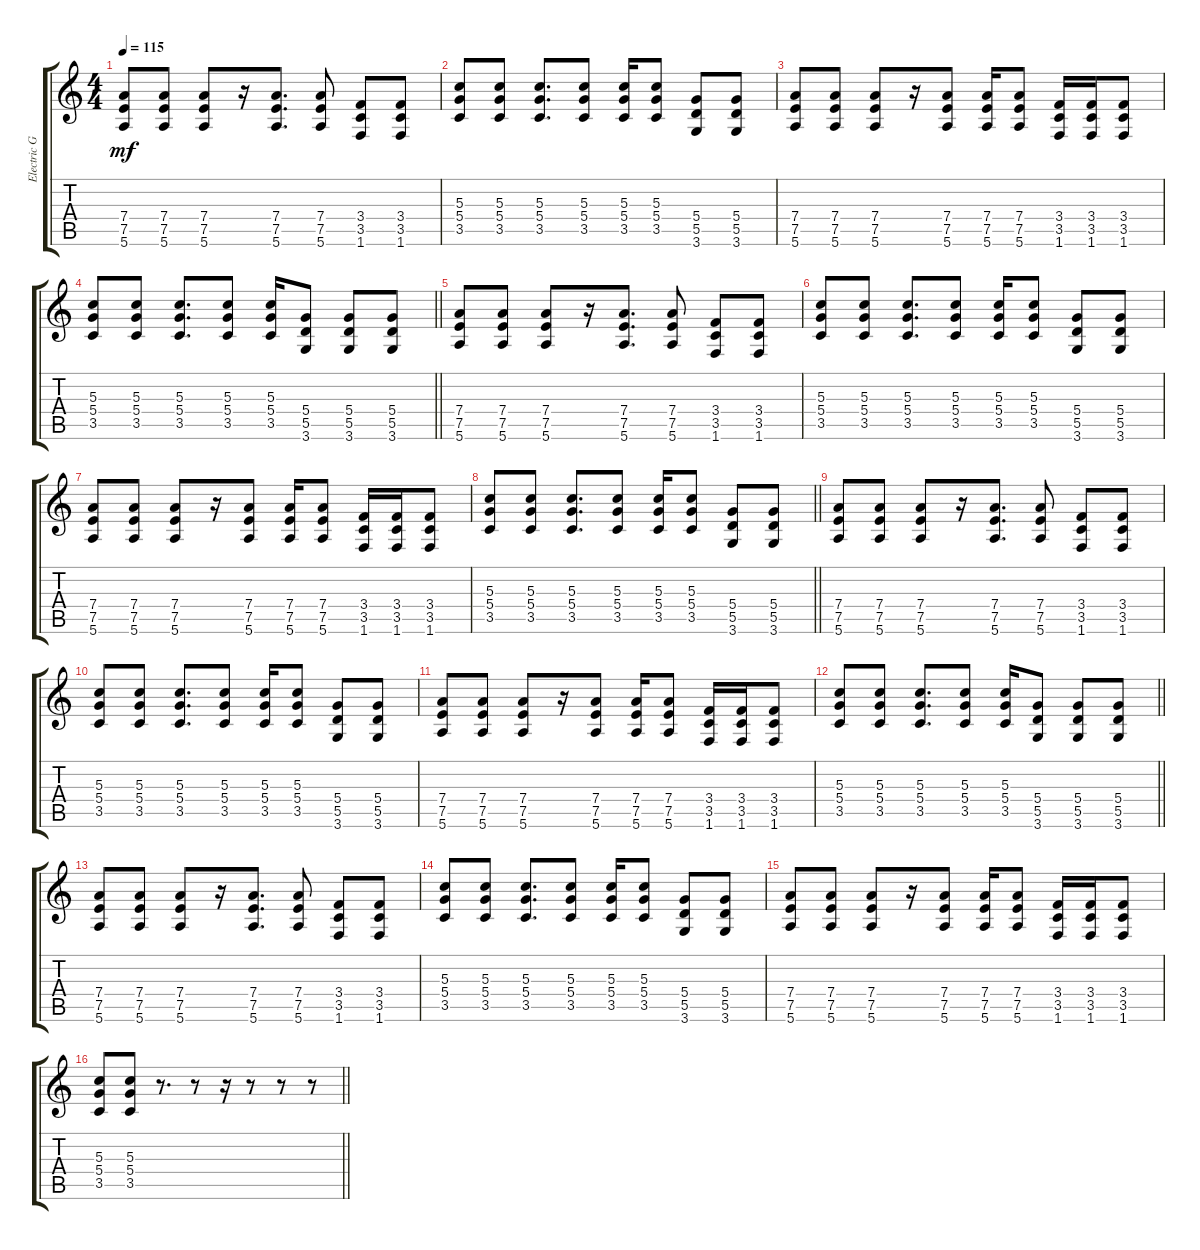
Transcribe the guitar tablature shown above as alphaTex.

\track ("Electric Guitar" "Electric G") {instrument overdrivenguitar}
\staff {score tabs}
\tuning (E4 B3 G3 D3 A2 E2) {hide}
\ts (4 4)
\tempo 115
\clef g2
\ks c
(7.4 7.5 5.6).8{dy mf} (7.4 7.5 5.6).8 (7.4 7.5 5.6).8 r.16 (7.4 7.5 5.6).8{d} (7.4 7.5 5.6).8 (3.4 3.5 1.6).8 (3.4 3.5 1.6).8 |
(5.3 5.4 3.5).8 (5.3 5.4 3.5).8 (5.3 5.4 3.5).8{d} (5.3 5.4 3.5).8 (5.3 5.4 3.5).16 (5.3 5.4 3.5).8 (5.4 5.5 3.6).8 (5.4 5.5 3.6).8 |
(7.4 7.5 5.6).8 (7.4 7.5 5.6).8 (7.4 7.5 5.6).8 r.16 (7.4 7.5 5.6).8 (7.4 7.5 5.6).16 (7.4 7.5 5.6).8 (3.4 3.5 1.6).16 (3.4 3.5 1.6).16 (3.4 3.5 1.6).8 |
\barLineRight lightlight
(5.3 5.4 3.5).8 (5.3 5.4 3.5).8 (5.3 5.4 3.5).8{d} (5.3 5.4 3.5).8 (5.3 5.4 3.5).16 (5.4 5.5 3.6).8 (5.4 5.5 3.6).8 (5.4 5.5 3.6).8 |
(7.4 7.5 5.6).8 (7.4 7.5 5.6).8 (7.4 7.5 5.6).8 r.16 (7.4 7.5 5.6).8{d} (7.4 7.5 5.6).8 (3.4 3.5 1.6).8 (3.4 3.5 1.6).8 |
(5.3 5.4 3.5).8 (5.3 5.4 3.5).8 (5.3 5.4 3.5).8{d} (5.3 5.4 3.5).8 (5.3 5.4 3.5).16 (5.3 5.4 3.5).8 (5.4 5.5 3.6).8 (5.4 5.5 3.6).8 |
(7.4 7.5 5.6).8 (7.4 7.5 5.6).8 (7.4 7.5 5.6).8 r.16 (7.4 7.5 5.6).8 (7.4 7.5 5.6).16 (7.4 7.5 5.6).8 (3.4 3.5 1.6).16 (3.4 3.5 1.6).16 (3.4 3.5 1.6).8 |
\barLineRight lightlight
(5.3 5.4 3.5).8 (5.3 5.4 3.5).8 (5.3 5.4 3.5).8{d} (5.3 5.4 3.5).8 (5.3 5.4 3.5).16 (5.3 5.4 3.5).8 (5.4 5.5 3.6).8 (5.4 5.5 3.6).8 |
(7.4 7.5 5.6).8 (7.4 7.5 5.6).8 (7.4 7.5 5.6).8 r.16 (7.4 7.5 5.6).8{d} (7.4 7.5 5.6).8 (3.4 3.5 1.6).8 (3.4 3.5 1.6).8 |
(5.3 5.4 3.5).8 (5.3 5.4 3.5).8 (5.3 5.4 3.5).8{d} (5.3 5.4 3.5).8 (5.3 5.4 3.5).16 (5.3 5.4 3.5).8 (5.4 5.5 3.6).8 (5.4 5.5 3.6).8 |
(7.4 7.5 5.6).8 (7.4 7.5 5.6).8 (7.4 7.5 5.6).8 r.16 (7.4 7.5 5.6).8 (7.4 7.5 5.6).16 (7.4 7.5 5.6).8 (3.4 3.5 1.6).16 (3.4 3.5 1.6).16 (3.4 3.5 1.6).8 |
\barLineRight lightlight
(5.3 5.4 3.5).8 (5.3 5.4 3.5).8 (5.3 5.4 3.5).8{d} (5.3 5.4 3.5).8 (5.3 5.4 3.5).16 (5.4 5.5 3.6).8 (5.4 5.5 3.6).8 (5.4 5.5 3.6).8 |
(7.4 7.5 5.6).8 (7.4 7.5 5.6).8 (7.4 7.5 5.6).8 r.16 (7.4 7.5 5.6).8{d} (7.4 7.5 5.6).8 (3.4 3.5 1.6).8 (3.4 3.5 1.6).8 |
(5.3 5.4 3.5).8 (5.3 5.4 3.5).8 (5.3 5.4 3.5).8{d} (5.3 5.4 3.5).8 (5.3 5.4 3.5).16 (5.3 5.4 3.5).8 (5.4 5.5 3.6).8 (5.4 5.5 3.6).8 |
(7.4 7.5 5.6).8 (7.4 7.5 5.6).8 (7.4 7.5 5.6).8 r.16 (7.4 7.5 5.6).8 (7.4 7.5 5.6).16 (7.4 7.5 5.6).8 (3.4 3.5 1.6).16 (3.4 3.5 1.6).16 (3.4 3.5 1.6).8 |
\barLineRight lightlight
(5.3 5.4 3.5).8 (5.3 5.4 3.5).8 r.8{d} r.8 r.16 r.8 r.8 r.8
